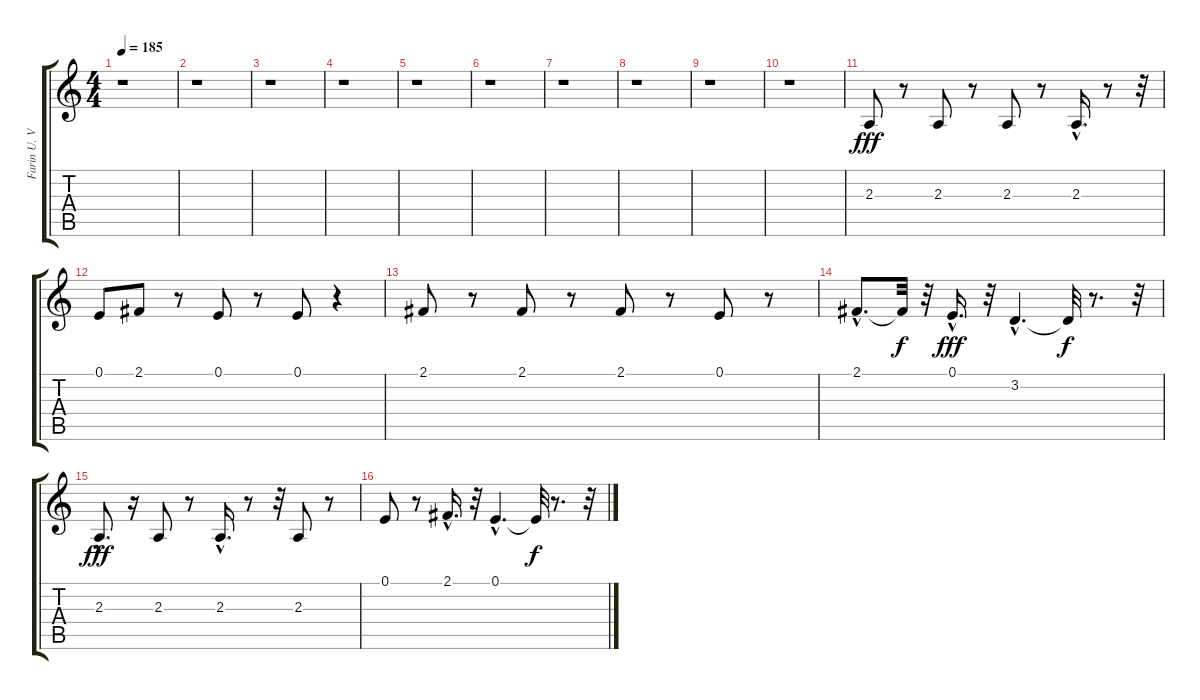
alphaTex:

\track ("Farin U. Voice" "Farin U. V") {instrument altosax}
\staff {score tabs}
\tuning (E4 B3 G3 D3 A2 E2) {hide}
\ts (4 4)
\tempo 185
\clef g2
\ks c
r.1{dy f} |
r.1 |
r.1 |
r.1 |
r.1 |
r.1 |
r.1 |
r.1 |
r.1 |
r.1 |
2.3.8{dy fff} r.8 2.3.8 r.8 2.3.8 r.8 2.3{hac}.16{d} r.8 r.32 |
0.1.8 2.1.8 r.8 0.1.8 r.8 0.1.8 r.4 |
2.1.8 r.8 2.1.8 r.8 2.1.8 r.8 0.1.8 r.8 |
2.1{hac}.8{d} 2.1{t}.32{dy f} r.32 0.1{hac}.16{d dy fff} r.32 3.2{hac}.4{d} 3.2{t}.32{dy f} r.8{d} r.32 |
2.3{hac}.8{d dy fff} r.16 2.3.8 r.8 2.3{hac}.16{d} r.8 r.32 2.3.8 r.8 |
0.1.8 r.8 2.1{hac}.16{d} r.32 0.1{hac}.4{d} 0.1{t}.32{dy f} r.8{d} r.32
